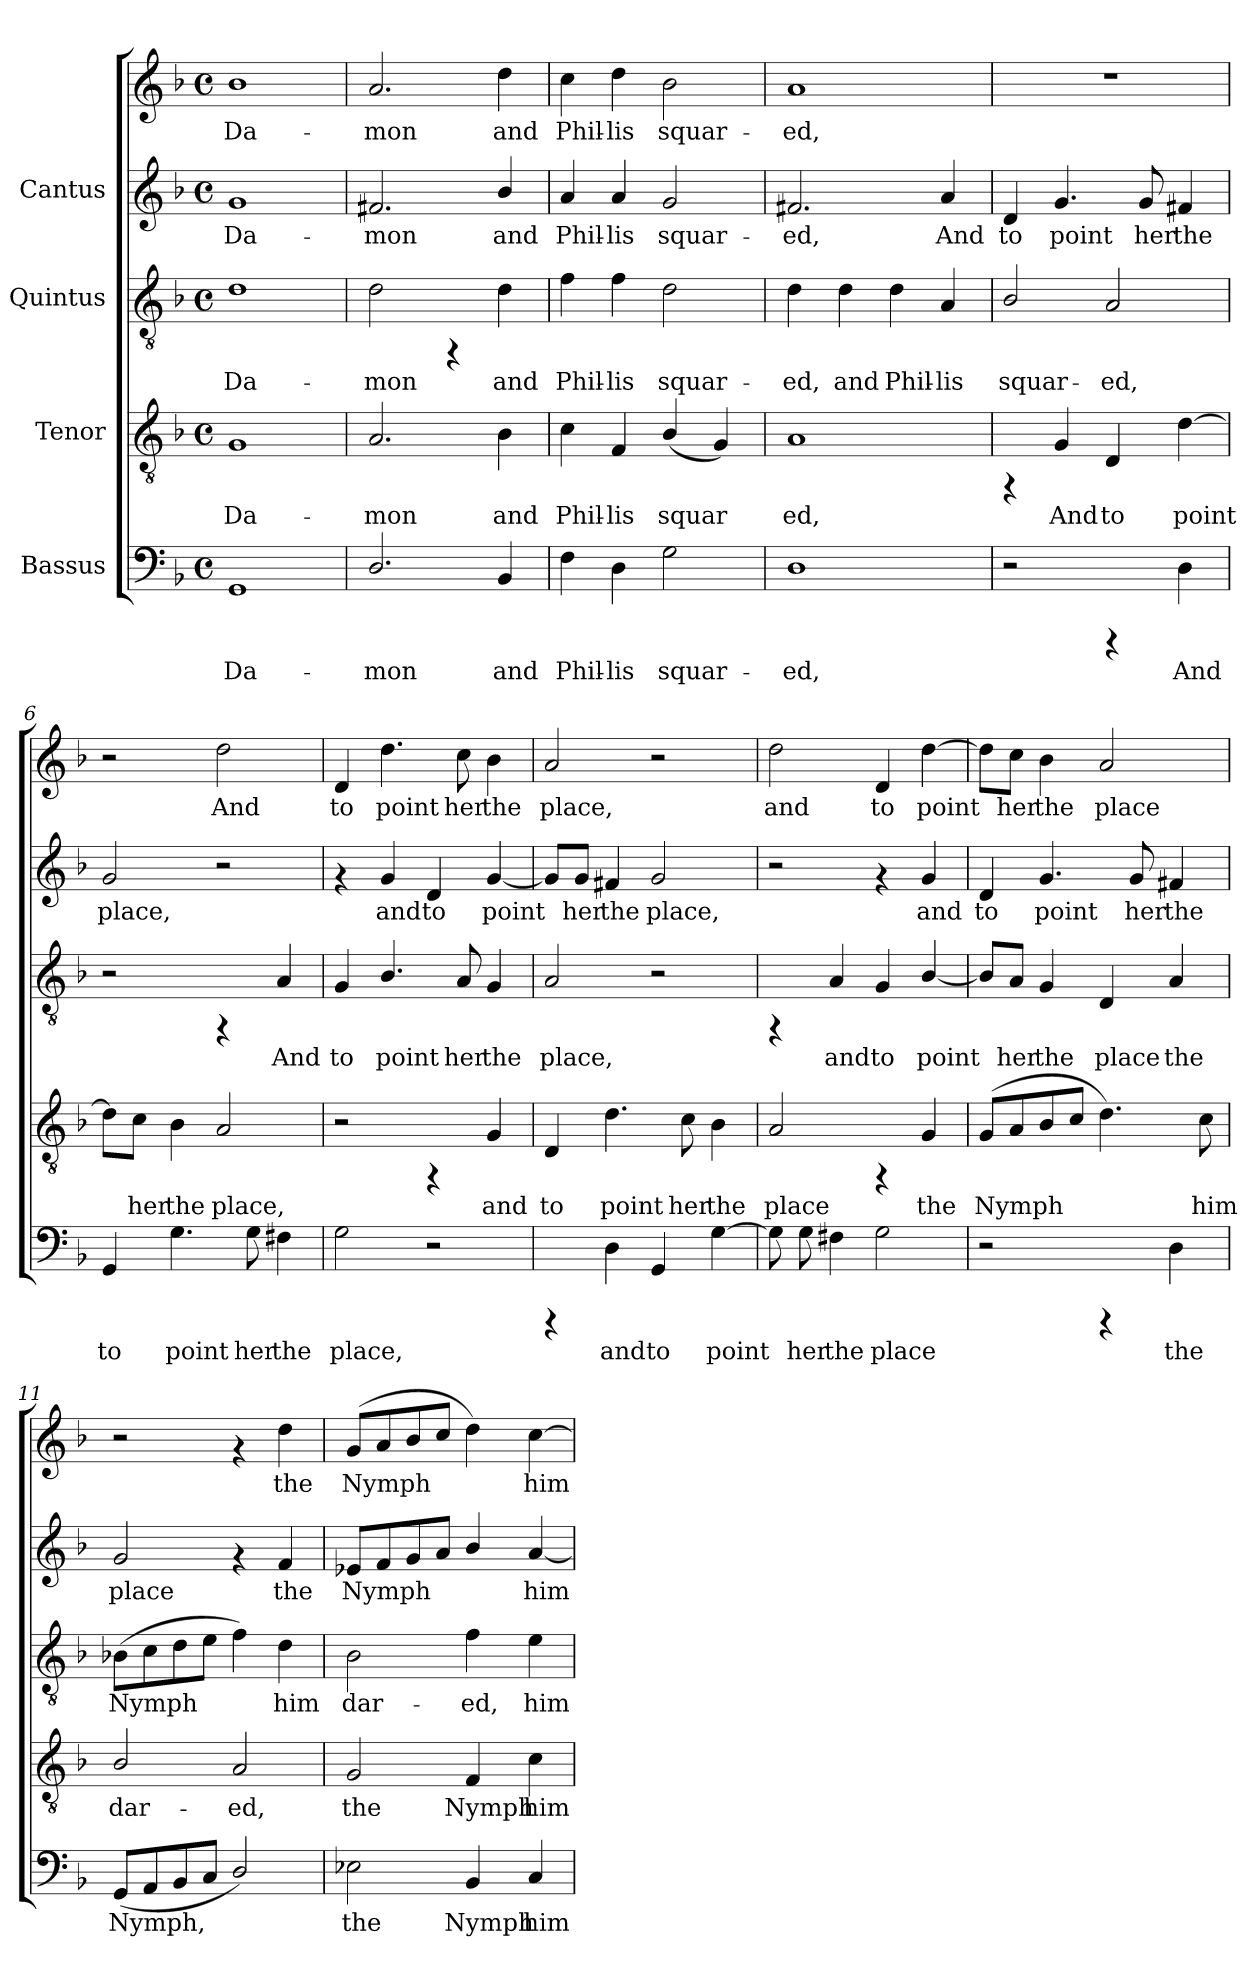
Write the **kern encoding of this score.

**kern	**text	**kern	**text	**kern	**text	**kern	**text	**kern	**text
*part4	*part4	*part3	*part3	*part2	*part2	*part1	*part1	*part1	*part1
*staff5	*staff5	*staff4	*staff4	*staff3	*staff3	*staff2	*staff2	*staff1	*staff1
*I"Bassus	*	*I"Tenor	*	*I"Quintus	*	*I"Cantus	*	*	*
!!LO:PB:g=z
*stria5	*	*stria5	*	*stria5	*	*stria5	*	*stria5	*
*clefF4	*	*clefGv2	*	*clefGv2	*	*clefG2	*	*clefG2	*
*k[b-]	*	*k[b-]	*	*k[b-]	*	*k[b-]	*	*k[b-]	*
*F:	*	*F:	*	*F:	*	*F:	*	*F:	*
*M4/4	*	*M4/4	*	*M4/4	*	*M4/4	*	*M4/4	*
*met(c)	*	*met(c)	*	*met(c)	*	*met(c)	*	*met(c)	*
*MM144	*	*MM144	*	*MM144	*	*MM144	*	*MM144	*
=1	=1	=1	=1	=1	=1	=1	=1	=1	=1
!	!LO:LY:b:cj	!	!LO:LY:b:cj	!	!LO:LY:b:cj	!	!LO:LY:b:cj	!	!LO:LY:b:cj
1GG	Da-	1G	Da-	1d	Da-	1g	-Da-	1b-	Da-
=2	=2	=2	=2	=2	=2	=2	=2	=2	=2
!	!LO:LY:b:cj	!	!LO:LY:b:cj	!	!LO:LY:b:cj	!	!LO:LY:b:cj	!	!LO:LY:b:cj
2.D/	-mon	2.A/	-mon	2d\	-mon	2.f#X/	mon	2.a/	-mon
.	.	.	.	4rFF	.	.	.	.	.
!	!LO:LY:b:cj	!	!LO:LY:b:cj	!	!LO:LY:b:cj	!	!LO:LY:b:cj	!	!LO:LY:b:cj
4BB-/	and	4B-\	and	4d\	and	4b-/	and	4dd\	and
=3	=3	=3	=3	=3	=3	=3	=3	=3	=3
!	!LO:LY:b:cj	!	!LO:LY:b:cj	!	!LO:LY:b:cj	!	!LO:LY:b:cj	!	!LO:LY:b:cj
4F\	Phil-	4c\	Phil-	4f\	Phil-	4a/	-Phil-	4cc\	Phil-
!	!LO:LY:b:cj	!	!LO:LY:b:cj	!	!LO:LY:b:cj	!	!LO:LY:b:cj	!	!LO:LY:b:cj
4D\	-lis	4F/	-lis	4f\	-lis	4a/	-lis	4dd\	-lis
!	!LO:LY:b:cj	!	!LO:LY:b:cj	!	!LO:LY:b:cj	!	!LO:LY:b:cj	!	!LO:LY:b:cj
2G\	squar-	(<4B-/	squar-	2d\	squar-	2g/	squar-	2b-\	squar-
!	!	!	!LO:LY:b:cj	!	!	!	!	!	!
.	.	4G/)	--	.	.	.	.	.	.
=4	=4	=4	=4	=4	=4	=4	=4	=4	=4
!	!LO:LY:b:cj	!	!LO:LY:b:cj	!	!LO:LY:b:cj	!	!LO:LY:b:cj	!	!LO:LY:b:cj
1D	-ed,	1A	-ed,	4d\	-ed,	2.f#X/	ed,	1a	-ed,
!	!	!	!	!	!LO:LY:b:cj	!	!	!	!
.	.	.	.	4d\	and	.	.	.	.
!	!	!	!	!	!LO:LY:b:cj	!	!	!	!
.	.	.	.	4d\	Phil-	.	.	.	.
!	!	!	!	!	!LO:LY:b:cj	!	!LO:LY:b:cj	!	!
.	.	.	.	4A/	-lis	4a/	And	.	.
=5	=5	=5	=5	=5	=5	=5	=5	=5	=5
!	!	!	!	!	!LO:LY:b:cj	!	!LO:LY:b:cj	!	!
2r	.	4rFF	.	2B-/	squar-	4d/	to	1r	.
!	!	!	!LO:LY:b:cj	!	!	!	!LO:LY:b:cj	!	!
.	.	4G/	And	.	.	4.g/	point	.	.
!	!	!	!LO:LY:b:cj	!	!LO:LY:b:cj	!	!	!	!
4rCCC	.	4D/	to	2A/	-ed,	.	.	.	.
!	!	!	!	!	!	!	!LO:LY:b:cj	!	!
.	.	.	.	.	.	8g/	her	.	.
!	!LO:LY:b:cj	!	!LO:LY:b:cj	!	!	!	!LO:LY:b:cj	!	!
4D\	And	[>4d\	point	.	.	4f#X/	the	.	.
!!LO:LB:g=z
=6	=6	=6	=6	=6	=6	=6	=6	=6	=6
!	!LO:LY:b:cj	!	!LO:LY:b:cj	!	!	!	!LO:LY:b:cj	!	!
4GG/	to	8d\L]	.	2r	.	2g/	place,	2r	.
!	!	!	!LO:LY:b:cj	!	!	!	!	!	!
.	.	8c\J	her	.	.	.	.	.	.
!	!LO:LY:b:cj	!	!LO:LY:b:cj	!	!	!	!	!	!
4.G\	point	4B-\	the	.	.	.	.	.	.
!	!	!	!LO:LY:b:cj	!	!	!	!	!	!LO:LY:b:cj
.	.	2A/	place,	4rFF	.	2r	.	2dd\	And
!	!LO:LY:b:cj	!	!	!	!	!	!	!	!
8G\	her	.	.	.	.	.	.	.	.
!	!LO:LY:b:cj	!	!	!	!LO:LY:b:cj	!	!	!	!
4F#X\	the	.	.	4A/	And	.	.	.	.
=7	=7	=7	=7	=7	=7	=7	=7	=7	=7
!	!LO:LY:b:cj	!	!	!	!LO:LY:b:cj	!	!	!	!LO:LY:b:cj
2G\	place,	2r	.	4G/	to	4rf	.	4d/	to
!	!	!	!	!	!LO:LY:b:cj	!	!LO:LY:b:cj	!	!LO:LY:b:cj
.	.	.	.	4.B-/	point	4g/	and	4.dd\	point
!	!	!	!	!	!	!	!LO:LY:b:cj	!	!
2r	.	4rFF	.	.	.	4d/	to	.	.
!	!	!	!	!	!LO:LY:b:cj	!	!	!	!LO:LY:b:cj
.	.	.	.	8A/	her	.	.	8cc\	her
!	!	!	!LO:LY:b:cj	!	!LO:LY:b:cj	!	!LO:LY:b:cj	!	!LO:LY:b:cj
.	.	4G/	and	4G/	the	[<4g/	point	4b-\	the
=8	=8	=8	=8	=8	=8	=8	=8	=8	=8
!	!	!	!LO:LY:b:cj	!	!LO:LY:b:cj	!	!LO:LY:b:cj	!	!LO:LY:b:cj
4rCCC	.	4D/	to	2A/	place,	8g/L]	.	2a/	place,
!	!	!	!	!	!	!	!LO:LY:b:cj	!	!
.	.	.	.	.	.	8g/J	her	.	.
!	!LO:LY:b:cj	!	!LO:LY:b:cj	!	!	!	!LO:LY:b:cj	!	!
4D\	and	4.d\	point	.	.	4f#X/	the	.	.
!	!LO:LY:b:cj	!	!	!	!	!	!LO:LY:b:cj	!	!
4GG/	to	.	.	2r	.	2g/	place,	2r	.
!	!	!	!LO:LY:b:cj	!	!	!	!	!	!
.	.	8c\	her	.	.	.	.	.	.
!	!LO:LY:b:cj	!	!LO:LY:b:cj	!	!	!	!	!	!
[>4G\	point	4B-\	the	.	.	.	.	.	.
=9	=9	=9	=9	=9	=9	=9	=9	=9	=9
!	!LO:LY:b:cj	!	!LO:LY:b:cj	!	!	!	!	!	!LO:LY:b:cj
8G\]	.	2A/	place	4rFF	.	2r	.	2dd\	and
!	!LO:LY:b:cj	!	!	!	!	!	!	!	!
8G\	her	.	.	.	.	.	.	.	.
!	!LO:LY:b:cj	!	!	!	!LO:LY:b:cj	!	!	!	!
4F#X\	the	.	.	4A/	and	.	.	.	.
!	!LO:LY:b:cj	!	!	!	!LO:LY:b:cj	!	!	!	!LO:LY:b:cj
2G\	place	4rFF	.	4G/	to	4rf	.	4d/	to
!	!	!	!LO:LY:b:cj	!	!LO:LY:b:cj	!	!LO:LY:b:cj	!	!LO:LY:b:cj
.	.	4G/	the	[<4B-/	point	4g/	and	[>4dd\	point
!!LO:PB:g=z
=10	=10	=10	=10	=10	=10	=10	=10	=10	=10
!	!	!	!LO:LY:b:cj	!	!LO:LY:b:cj	!	!LO:LY:b:cj	!	!LO:LY:b:cj
2r	.	(<8G/L	Nymph	8B-/L]	.	4d/	to	8dd\L]	.
!	!	!	!LO:LY:b:cj	!	!LO:LY:b:cj	!	!	!	!LO:LY:b:cj
.	.	8A/	.	8A/J	her	.	.	8cc\J	her
!	!	!	!LO:LY:b:cj	!	!LO:LY:b:cj	!	!LO:LY:b:cj	!	!LO:LY:b:cj
.	.	8B-/	.	4G/	the	4.g/	point	4b-\	the
!	!	!	!LO:LY:b:cj	!	!	!	!	!	!
.	.	8c/J	.	.	.	.	.	.	.
!	!	!	!LO:LY:b:cj	!	!LO:LY:b:cj	!	!	!	!LO:LY:b:cj
4rCCC	.	4.d\)	.	4D/	place	.	.	2a/	place
!	!	!	!	!	!	!	!LO:LY:b:cj	!	!
.	.	.	.	.	.	8g/	her	.	.
!	!LO:LY:b:cj	!	!	!	!LO:LY:b:cj	!	!LO:LY:b:cj	!	!
4D\	the	.	.	4A/	the	4f#X/	the	.	.
!	!	!	!LO:LY:b:cj	!	!	!	!	!	!
.	.	8c\	him	.	.	.	.	.	.
=11	=11	=11	=11	=11	=11	=11	=11	=11	=11
!	!LO:LY:b:cj	!	!LO:LY:b:cj	!	!LO:LY:b:cj	!	!LO:LY:b:cj	!	!
(<8GG/L	Nymph,	2B-/	dar-	(>8B-X\L	Nymph	2g/	place	2r	.
!	!LO:LY:b:cj	!	!	!	!LO:LY:b:cj	!	!	!	!
8AA/	.	.	.	8c\	.	.	.	.	.
!	!LO:LY:b:cj	!	!	!	!LO:LY:b:cj	!	!	!	!
8BB-/	.	.	.	8d\	.	.	.	.	.
!	!LO:LY:b:cj	!	!	!	!LO:LY:b:cj	!	!	!	!
8C/J	.	.	.	8e\J	.	.	.	.	.
!	!LO:LY:b:cj	!	!LO:LY:b:cj	!	!LO:LY:b:cj	!	!	!	!
2D/)	.	2A/	-ed,	4f\)	.	4rf	.	4rf	.
!	!	!	!	!	!LO:LY:b:cj	!	!LO:LY:b:cj	!	!LO:LY:b:cj
.	.	.	.	4d\	him	4f/	the	4dd\	the
=12	=12	=12	=12	=12	=12	=12	=12	=12	=12
!	!LO:LY:b:cj	!	!LO:LY:b:cj	!	!LO:LY:b:cj	!	!LO:LY:b:cj	!	!LO:LY:b:cj
2E-X\	the	2G/	the	2B-\	dar-	8e-X/L	Nymph	(<8g/L	Nymph
!	!	!	!	!	!	!	!LO:LY:b:cj	!	!LO:LY:b:cj
.	.	.	.	.	.	8f/	.	8a/	.
!	!	!	!	!	!	!	!LO:LY:b:cj	!	!LO:LY:b:cj
.	.	.	.	.	.	8g/	.	8b-/	.
!	!	!	!	!	!	!	!LO:LY:b:cj	!	!LO:LY:b:cj
.	.	.	.	.	.	8a/J	.	8cc/J	.
!	!LO:LY:b:cj	!	!LO:LY:b:cj	!	!LO:LY:b:cj	!	!LO:LY:b:cj	!	!LO:LY:b:cj
4BB-/	Nymph	4F/	Nymph	4f\	-ed,	4b-/	.	4dd\)	.
!	!LO:LY:b:cj	!	!LO:LY:b:cj	!	!LO:LY:b:cj	!	!LO:LY:b:cj	!	!LO:LY:b:cj
4C/	him	4c\	him	4e\	him	[<4a/	him	[>4cc\	him
=	=	=	=	=	=	=	=	=	=
*-	*-	*-	*-	*-	*-	*-	*-	*-	*-
